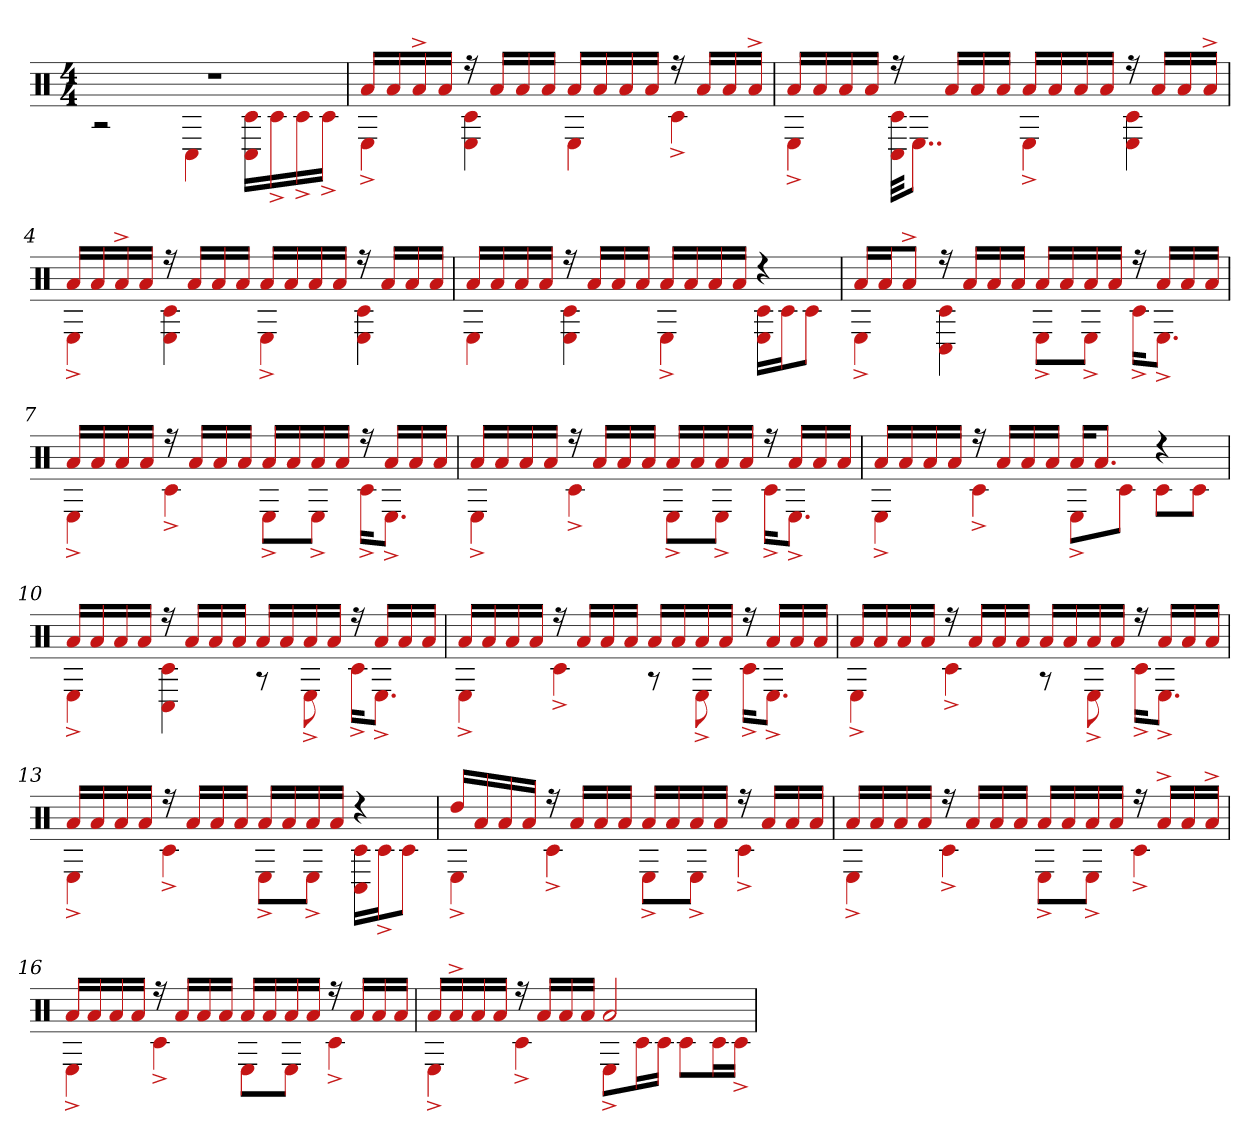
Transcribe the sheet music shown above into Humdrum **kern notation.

**kern
*part1
*staff1
*clefX
*k[]
*M4/4
=1
*^
1r	2r
.	4C#
.	16C# 16c#LL
.	16c#^
.	16c#^
.	16c#^JJ
=2	=2
16aLL	4E^
16a	.
16a^	.
16aJJ	.
16r	4c# 4E
16aLL	.
16a	.
16aJJ	.
16aLL	4E
16a	.
16a	.
16aJJ	.
16r	4c#^
16aLL	.
16a	.
16a^JJ	.
=3	=3
16aLL	4E^
16a	.
16a	.
16aJJ	.
16r	32C# 32c#KKL
.	8..EJ
16aLL	.
16a	.
16aJJ	.
16aLL	4E^
16a	.
16a	.
16aJJ	.
16r	4E 4c#
16aLL	.
16a	.
16a^JJ	.
=4	=4
16aLL	4E^
16a	.
16a^	.
16aJJ	.
16r	4E 4c#
16aLL	.
16a	.
16aJJ	.
16aLL	4E^
16a	.
16a	.
16aJJ	.
16r	4E 4c#
16aLL	.
16a	.
16aJJ	.
=5	=5
16aLL	4E
16a	.
16a	.
16aJJ	.
16r	4c# 4E
16aLL	.
16a	.
16aJJ	.
16aLL	4E^
16a	.
16a	.
16aJJ	.
4r	16c# 16ELL
.	16c#J
.	8c#J
=6	=6
16aLL	4E^
16aJ	.
8a^J	.
16r	4C# 4c#
16aLL	.
16a	.
16aJJ	.
16aLL	8E^L
16a	.
16a	8E^J
16aJJ	.
16r	16c#^KL
16aLL	8.E^J
16a	.
16aJJ	.
=7	=7
16aLL	4E^
16a	.
16a	.
16aJJ	.
16r	4c#^
16aLL	.
16a	.
16aJJ	.
16aLL	8E^L
16a	.
16a	8E^J
16aJJ	.
16r	16c#^KL
16aLL	8.E^J
16a	.
16aJJ	.
=8	=8
16aLL	4E^
16a	.
16a	.
16aJJ	.
16r	4c#^
16aLL	.
16a	.
16aJJ	.
16aLL	8E^L
16a	.
16a	8E^J
16aJJ	.
16r	16c#^KL
16aLL	8.E^J
16a	.
16aJJ	.
=9	=9
16aLL	4E^
16a	.
16a	.
16aJJ	.
16r	4c#^
16aLL	.
16a	.
16aJJ	.
16aKL	8E^L
8.aJ	.
.	8c#J
4r	8c#L
.	8c#J
=10	=10
16aLL	4E^
16a	.
16a	.
16aJJ	.
16r	4C# 4c#
16aLL	.
16a	.
16aJJ	.
16aLL	8r
16a	.
16a	8E^
16aJJ	.
16r	16c#^KL
16aLL	8.E^J
16a	.
16aJJ	.
=11	=11
16aLL	4E^
16a	.
16a	.
16aJJ	.
16r	4c#^
16aLL	.
16a	.
16aJJ	.
16aLL	8r
16a	.
16a	8E^
16aJJ	.
16r	16c#^KL
16aLL	8.E^J
16a	.
16aJJ	.
=12	=12
16aLL	4E^
16a	.
16a	.
16aJJ	.
16r	4c#^
16aLL	.
16a	.
16aJJ	.
16aLL	8r
16a	.
16a	8E^
16aJJ	.
16r	16c#^KL
16aLL	8.E^J
16a	.
16aJJ	.
=13	=13
16aLL	4E^
16a	.
16a	.
16aJJ	.
16r	4c#^
16aLL	.
16a	.
16aJJ	.
16aLL	8E^L
16a	.
16a	8E^J
16aJJ	.
4r	16C# 16c#LL
.	16c#^J
.	8c#J
=14	=14
16ddLL	4E^
16a	.
16a	.
16aJJ	.
16r	4c#^
16aLL	.
16a	.
16aJJ	.
16aLL	8E^L
16a	.
16a	8E^J
16aJJ	.
16r	4c#^
16aLL	.
16a	.
16aJJ	.
=15	=15
16aLL	4E^
16a	.
16a	.
16aJJ	.
16r	4c#^
16aLL	.
16a	.
16aJJ	.
16aLL	8E^L
16a	.
16a	8E^J
16aJJ	.
16r	4c#^
16a^LL	.
16a	.
16a^JJ	.
=16	=16
16aLL	4E^
16a	.
16a	.
16aJJ	.
16r	4c#^
16aLL	.
16a	.
16aJJ	.
16aLL	8EL
16a	.
16a	8EJ
16aJJ	.
16r	4c#^
16aLL	.
16a	.
16aJJ	.
=17	=17
16aLL	4E^
16a^	.
16a	.
16aJJ	.
16r	4c#^
16aLL	.
16a	.
16aJJ	.
2a	8E^L
.	16c#L
.	16c#JJ
.	8c#L
.	16c#L
.	16c#^JJ
*v	*v
=
*-
